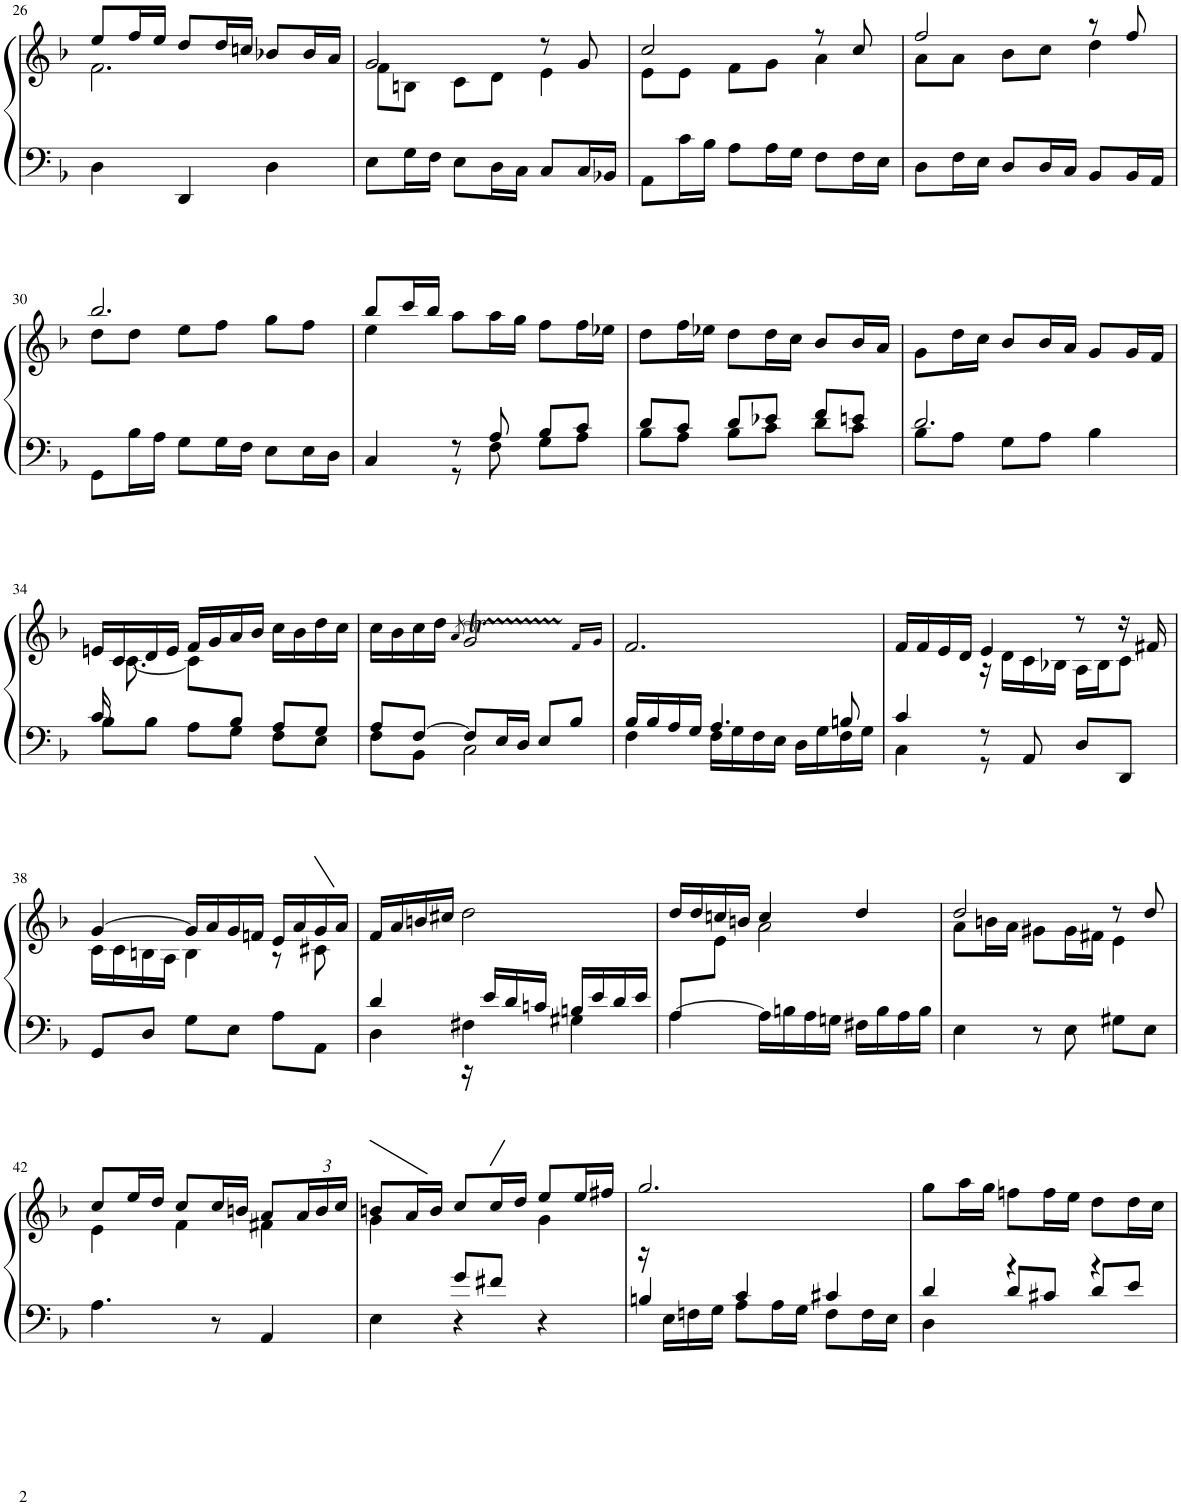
**kern	**kern
*part1	*part1
*staff2	*staff1
*I"Organ	*
!!LO:PB:g=z
*clefF4	*clefG2
*k[b-]	*k[b-]
*M3/4	*M3/4
=26	=26
*	*^
4D\	8ee/L	2.f\
.	16ff/L	.
.	16ee/JJ	.
4DD/	8dd/L	.
.	16dd/L	.
.	16ccn/JJ	.
4D\	8b-X/L	.
.	16b-/L	.
.	16a/JJ	.
=27	=27	=27
8E\L	2g/	8f\L
16G\L	.	8Bn\J
16F\JJ	.	.
8E\L	.	8c\L
16D\L	.	8d\J
16C\JJ	.	.
8C/L	8r	4e\
16C/L	8g/	.
16BB-X/JJ	.	.
=28	=28	=28
8AA\L	2cc/	8e\L
16c\L	.	8e\J
16B-\JJ	.	.
8A\L	.	8f\L
16A\L	.	8g\J
16G\JJ	.	.
8F\L	8r	4a\
16F\L	8cc/	.
16E\JJ	.	.
=29	=29	=29
8D\L	2ff/	8a\L
16F\L	.	8a\J
16E\JJ	.	.
8D/L	.	8b-\L
16D/L	.	8cc\J
16C/JJ	.	.
8BB-/L	8r	4dd\
16BB-/L	8ff/	.
16AA/JJ	.	.
!!LO:LB:g=z	!!
=30	=30	=30
8GG\L	2.bb-/	8dd\L
16B-\L	.	8dd\J
16A\JJ	.	.
8G\L	.	8ee\L
16G\L	.	8ff\J
16F\JJ	.	.
8E\L	.	8gg\L
16E\L	.	8ff\J
16D\JJ	.	.
=31	=31	=31
*^	*	*
4C/	4ryy	8bb-/L	4ee\
.	.	16ccc/L	.
.	.	16bb-/JJ	.
8r	8r	8aa\L	2ryy
8A/	8F\	16aa\L	.
.	.	16gg\JJ	.
8B-/L	8G\L	8ff\L	.
8c/J	8A\J	16ff\L	.
.	.	16ee-X\JJ	.
*	*	*v	*v
=32	=32	=32
8d/L	8B-\L	8dd\L
8c/J	8A\J	16ff\L
.	.	16ee-X\JJ
8d/L	8B-\L	8dd\L
8e-X/J	8c\J	16dd\L
.	.	16cc\JJ
8f/L	8d\L	8b-/L
8en/J	8c\J	16b-/L
.	.	16a/JJ
=33	=33	=33
2.d/	8B-\L	8g\L
.	8A\J	16dd\L
.	.	16cc\JJ
.	8G\L	8b-/L
.	8A\J	16b-/L
.	.	16a/JJ
.	4B-\	8g/L
.	.	16g/L
.	.	16f/JJ
!!LO:LB:g=z
=34	=34	=34
*	*^	*^
4.ryy	16c/	8B-\L	16en/LL	16ryy
.	8.ryy	.	16c/	[8.c\
.	.	8B-\J	16d/	.
.	.	.	16e/JJ	.
.	4ryy	8A\L	16f/LL	8c\L]
.	.	.	16g/	.
8B-/J	.	8G\J	16a/	4.ryy
.	.	.	16b-/JJ	.
4ryy	8A/L	8F\L	16cc\LL	.
.	.	.	16b-\	.
.	8G/J	8E\J	16dd\	.
.	.	.	16cc\JJ	.
*	*v	*v	*	*
=35	=35	=35	=35
8A/L	8F\L	16cc\LL	8ryy
.	.	16b-\	.
*	*	*v	*v
[8F/J	8BB-\J	16cc\
.	.	16dd\JJ
.	.	8qa/
8F/L]	2C\	2gT/
16E/L	.	.
16D/JJ	.	.
8E/L	.	.
*	*	*^
8B-/J	.	.	16f!/LL
.	.	.	16g!/JJ
*	*	*v	*v
=36	=36	=36
16B-/LL	4F\	2.f/
16B-/	.	.
16A/	.	.
16G/JJ	.	.
4.A/	16F\LL	.
.	16G\	.
.	16F\	.
.	16E\JJ	.
.	16D\LL	.
.	16G\	.
8Bn/	16F\	.
.	16G\JJ	.
=37	=37	=37
*	*	*^
4c/	4C\	16f/LL	4ryy
.	.	16f/	.
.	.	16e/	.
.	.	16d/JJ	.
8r	8r	4e/	16r
.	.	.	16d\LL
8AA/	4.ryy	.	16c\
.	.	.	16B-X\JJ
8D/L	.	8r	16A\LL
.	.	.	16B-\J
8DD/J	.	16r	8c\J
.	.	16f#X/	.
*v	*v	*	*
!!LO:LB:g=z	!!
=38	=38	=38
8GG/L	[4g/	16c\LL
.	.	16c\
8D/J	.	16Bn\
.	.	16A\JJ
8G\L	16g/LL]	4B\
.	16a/	.
8E\J	16g/	.
.	16fn/JJ	.
8A\L	16e/LL	8r
.	16a/	.
8AA\J	16g/	8c#X\
.	16a/JJ	.
*	*v	*v
=39	=39
*^	*
4D\	4d/	16f/LL
.	.	16a/
.	.	16bn/
.	.	16cc#X/JJ
4F#X\	16r	2dd\
.	16e/LL	.
.	16d/	.
.	16cn/JJ	.
4G#X\	16Bn/LL	.
.	16e/	.
.	16d/	.
.	16e/JJ	.
=40	=40	=40
*	*	*^
8A/L	[4A\	16dd/LL	8ryy
.	.	16dd/	.
2ryy	.	16ccn/	8e\J
.	.	16bn/JJ	.
.	16A\LL]	4cc/	2a\
.	16Bn\	.	.
.	16A\	.	.
.	16Gn\JJ	.	.
.	16F#X\LL	4dd/	.
.	16B\	.	.
8ryy	16A\	.	.
.	16B\JJ	.	.
*v	*v	*	*
=41	=41	=41
4E\	2dd/	8a\L
.	.	16bn\L
.	.	16a\JJ
8r	.	8g#X\L
8E\	.	16g#\L
.	.	16f#X\JJ
8G#X\L	8r	4e\
8E\J	8dd/	.
!!LO:LB:g=z	!!
=42	=42	=42
4.A\	8cc/L	4e\
.	16ee/L	.
.	16dd/JJ	.
.	8cc/L	4f\
8r	16cc/L	.
.	16bn/JJ	.
4AA/	8a/L	4f#X\
*	*Xbrackettup	*
.	24a/L	.
.	24b/	.
.	24cc/JJ	.
=43	=43	=43
*^	*	*
4ryy	4E\	8bn/L	4g\
.	.	16a/L	.
.	.	16b/JJ	.
8g/L	4r	8cc/L	4ryy
8f#X/J	.	16cc/L	.
.	.	16dd/JJ	.
4ryy	4r	8ee/L	4g\
.	.	16ee/L	.
.	.	16ff#X/JJ	.
*	*	*v	*v
=44	=44	=44
16r	4Bn/	2.gg/
16E\LL	.	.
16Fn\	.	.
16G\JJ	.	.
8A\L	4c/	.
16A\L	.	.
16G\JJ	.	.
8F\L	4c#X/	.
16F\L	.	.
16E\JJ	.	.
=45	=45	=45
4D\	4d/	8gg\L
.	.	16aa\L
.	.	16gg\JJ
4r	8d/L	8ffn\L
.	8c#X/J	16ff\L
.	.	16ee\JJ
4r	8d/L	8dd\L
.	8e/J	16dd\L
.	.	16cc\JJ
*v	*v	*
=	=
*-	*-
